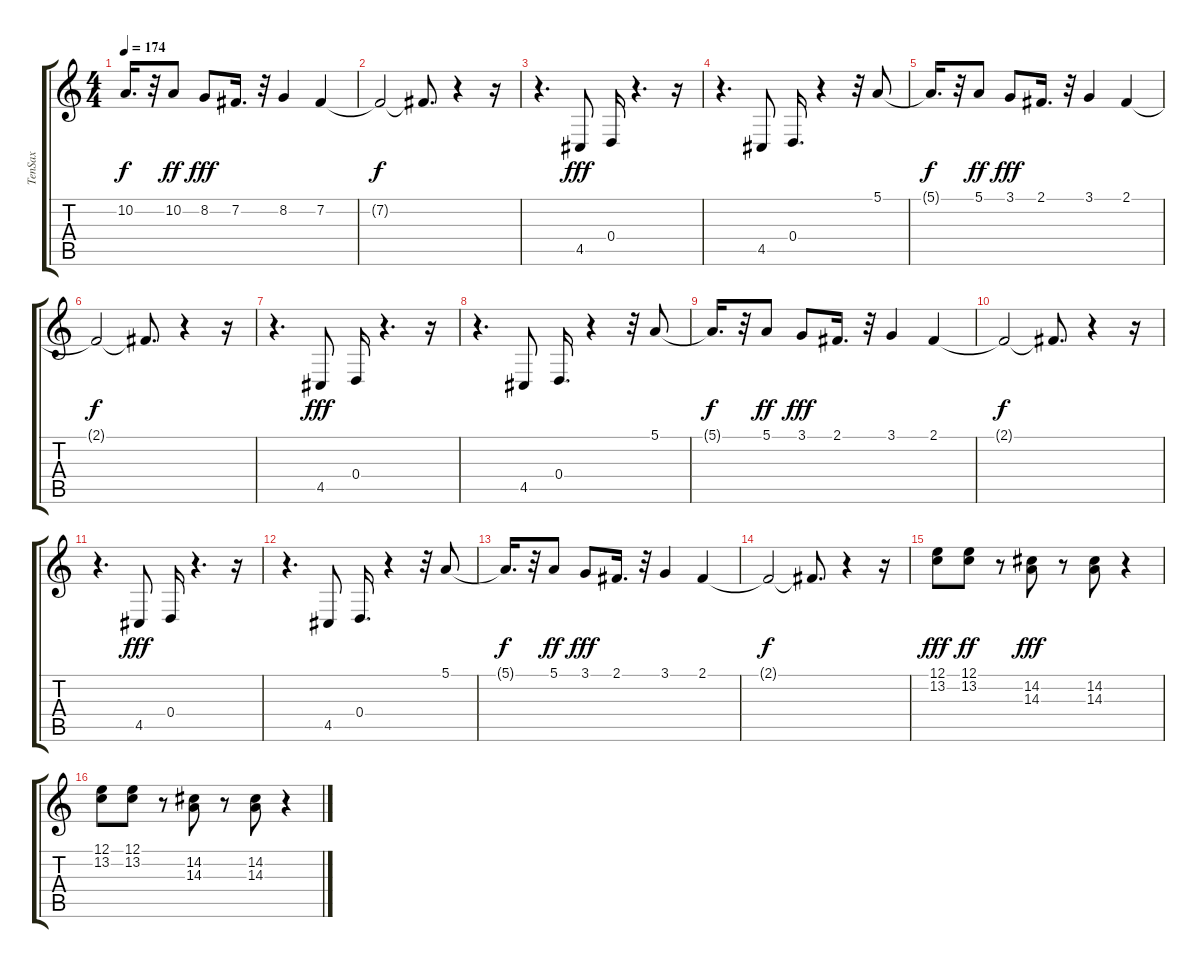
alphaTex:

\track ("TenSax" "TenSax") {instrument tenorsax}
\staff {score tabs}
\tuning (E4 B3 G3 D3 A2 E2) {hide}
\ts (4 4)
\tempo 174
\clef g2
\ks c
10.2{t}.16{d dy f} r.32 10.2.8{dy ff} 8.2.8{dy fff} 7.2.16{d} r.32 8.2.4 7.2.4 |
7.2{t}.2{dy f} 7.2{t}.8{d} r.4 r.16 |
r.4{d} 4.5.8{dy fff} 0.4.16 r.4{d} r.16 |
r.4{d} 4.5.8 0.4.16{d} r.4 r.32 5.1.8 |
5.1{t}.16{d dy f} r.32 5.1.8{dy ff} 3.1.8{dy fff} 2.1.16{d} r.32 3.1.4 2.1.4 |
2.1{t}.2{dy f} 2.1{t}.8{d} r.4 r.16 |
r.4{d} 4.5.8{dy fff} 0.4.16 r.4{d} r.16 |
r.4{d} 4.5.8 0.4.16{d} r.4 r.32 5.1.8 |
5.1{t}.16{d dy f} r.32 5.1.8{dy ff} 3.1.8{dy fff} 2.1.16{d} r.32 3.1.4 2.1.4 |
2.1{t}.2{dy f} 2.1{t}.8{d} r.4 r.16 |
r.4{d} 4.5.8{dy fff} 0.4.16 r.4{d} r.16 |
r.4{d} 4.5.8 0.4.16{d} r.4 r.32 5.1.8 |
5.1{t}.16{d dy f} r.32 5.1.8{dy ff} 3.1.8{dy fff} 2.1.16{d} r.32 3.1.4 2.1.4 |
2.1{t}.2{dy f} 2.1{t}.8{d} r.4 r.16 |
(12.1 13.2).8{dy fff} (12.1 13.2).8{dy ff} r.8 (14.2 14.3).8{dy fff} r.8 (14.2 14.3).8 r.4 |
(12.1 13.2).8 (12.1 13.2).8 r.8 (14.2 14.3).8 r.8 (14.2 14.3).8 r.4
